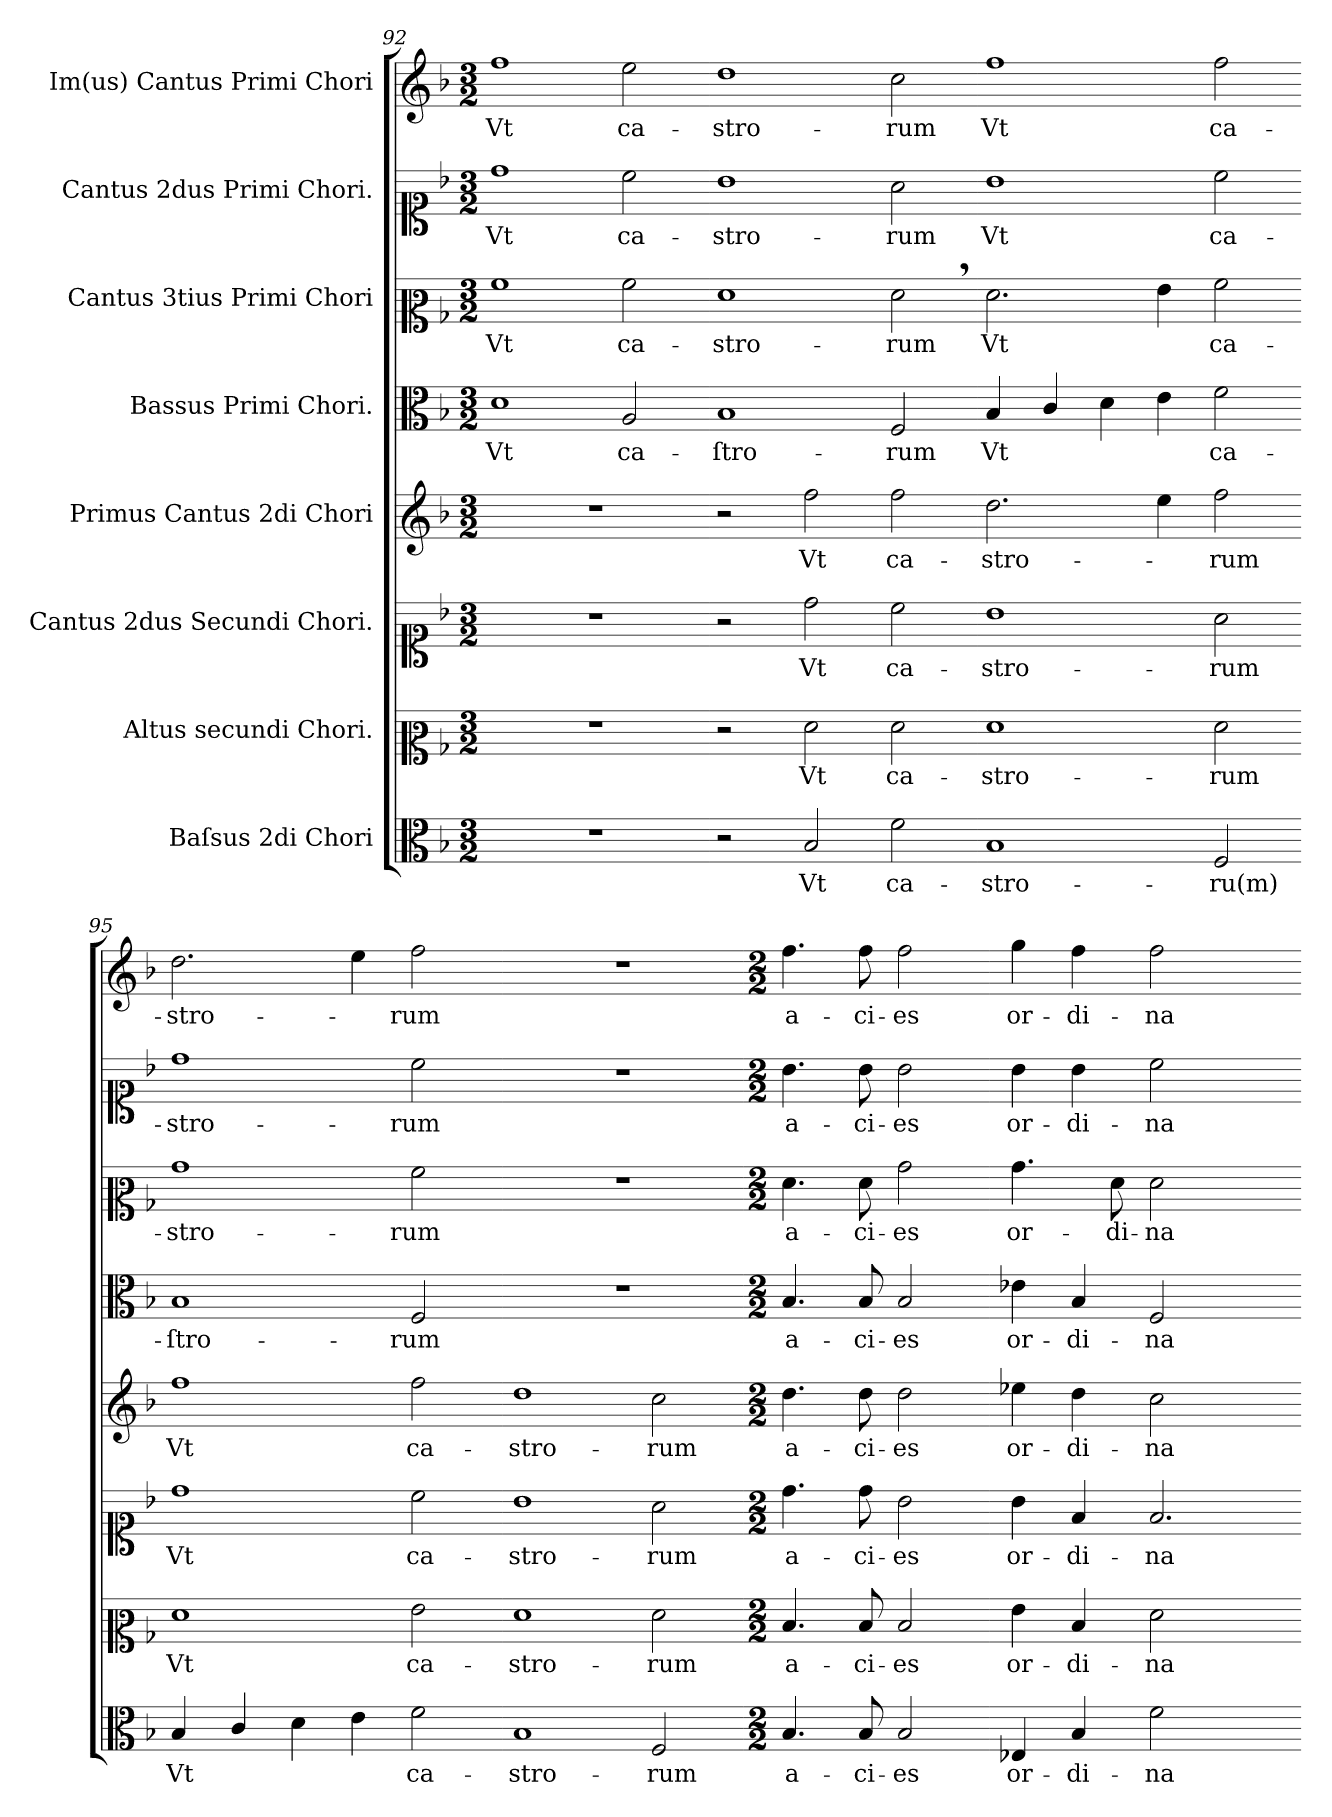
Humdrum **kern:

**kern	**text	**kern	**text	**kern	**text	**kern	**text	**kern	**text	**kern	**text	**kern	**text	**kern	**text
*part8	*part8	*part7	*part7	*part6	*part6	*part5	*part5	*part4	*part4	*part3	*part3	*part2	*part2	*part1	*part1
*staff8	*staff8	*staff7	*staff7	*staff6	*staff6	*staff5	*staff5	*staff4	*staff4	*staff3	*staff3	*staff2	*staff2	*staff1	*staff1
*I"Baſsus 2di Chori	*	*I"Altus secundi Chori.	*	*I"Cantus 2dus Secundi Chori.	*	*I"Primus Cantus 2di Chori	*	*I"Bassus Primi Chori.	*	*I"Cantus 3tius Primi Chori	*	*I"Cantus 2dus Primi Chori.	*	*I"Im(us) Cantus Primi Chori	*
*clefC3	*	*clefC2	*	*clefC1	*	*clefG2	*	*clefC3	*	*clefC2	*	*clefC1	*	*clefG2	*
*k[b-]	*	*k[b-]	*	*k[b-]	*	*k[b-]	*	*k[b-]	*	*k[b-]	*	*k[b-]	*	*k[b-]	*
*M3/2	*	*M3/2	*	*M3/2	*	*M3/2	*	*M3/2	*	*M3/2	*	*M3/2	*	*M3/2	*
=92	=92	=92	=92	=92	=92	=92	=92	=92	=92	=92	=92	=92	=92	=92	=92
1.r	.	1.r	.	1.r	.	1.r	.	1d	Vt	1a	Vt	1dd	Vt	1ff	Vt
.	.	.	.	.	.	.	.	2A/	ca-	2a\	ca-	2cc\	ca-	2ee\	ca-
=93-	=93-	=93-	=93-	=93-	=93-	=93-	=93-	=93-	=93-	=93-	=93-	=93-	=93-	=93-	=93-
2r	.	2r	.	2r	.	2r	.	1B-	-ſtro-	1f	-stro-	1b-	-stro-	1dd	-stro-
2B-/	Vt	2f\	Vt	2dd\	Vt	2ff\	Vt	.	.	.	.	.	.	.	.
2f\	ca-	2f\	ca-	2cc\	ca-	2ff\	ca-	2F/	-rum	2f,<\	-rum	2a\	-rum	2cc\	-rum
=94-	=94-	=94-	=94-	=94-	=94-	=94-	=94-	=94-	=94-	=94-	=94-	=94-	=94-	=94-	=94-
1B-	-stro-	1f	-stro-	1b-	-stro-	2.dd\	-stro-	4B-/	Vt	2.f\	Vt	1b-	Vt	1ff	Vt
.	.	.	.	.	.	.	.	4c/	.	.	.	.	.	.	.
.	.	.	.	.	.	.	.	4d\	.	.	.	.	.	.	.
.	.	.	.	.	.	4ee\	.	4e\	.	4g\	.	.	.	.	.
2F/	-ru(m)	2f\	-rum	2a\	-rum	2ff\	-rum	2f\	ca-	2a\	ca-	2cc\	ca-	2ff\	ca-
=95-	=95-	=95-	=95-	=95-	=95-	=95-	=95-	=95-	=95-	=95-	=95-	=95-	=95-	=95-	=95-
4B-/	Vt	1f	Vt	1dd	Vt	1ff	Vt	1B-	-ſtro-	1b-	-stro-	1dd	-stro-	2.dd\	-stro-
4c/	.	.	.	.	.	.	.	.	.	.	.	.	.	.	.
4d\	.	.	.	.	.	.	.	.	.	.	.	.	.	.	.
4e\	.	.	.	.	.	.	.	.	.	.	.	.	.	4ee\	.
2f\	ca-	2g\	ca-	2cc\	ca-	2ff\	ca-	2F/	-rum	2a\	-rum	2cc\	-rum	2ff\	-rum
=96-	=96-	=96-	=96-	=96-	=96-	=96-	=96-	=96-	=96-	=96-	=96-	=96-	=96-	=96-	=96-
1B-	-stro-	1f	-stro-	1b-	-stro-	1dd	-stro-	1.r	.	1.r	.	1.r	.	1.r	.
2F/	-rum	2f\	-rum	2a\	-rum	2cc\	-rum	.	.	.	.	.	.	.	.
=97-	=97-	=97-	=97-	=97-	=97-	=97-	=97-	=97-	=97-	=97-	=97-	=97-	=97-	=97-	=97-
*M2/2	*	*M2/2	*	*M2/2	*	*M2/2	*	*M2/2	*	*M2/2	*	*M2/2	*	*M2/2	*
4.B-/	a-	4.d/	a-	4.dd\	a-	4.dd\	a-	4.B-/	a-	4.f\	a-	4.b-\	a-	4.ff\	a-
8B-/	-ci-	8d/	-ci-	8dd\	-ci-	8dd\	-ci-	8B-/	-ci-	8f\	-ci-	8b-\	-ci-	8ff\	-ci-
2B-/	-es	2d/	-es	2b-\	-es	2dd\	-es	2B-/	-es	2b-\	-es	2b-\	-es	2ff\	-es
=98-	=98-	=98-	=98-	=98-	=98-	=98-	=98-	=98-	=98-	=98-	=98-	=98-	=98-	=98-	=98-
4E-X/	or-	4g\	or-	4b-\	or-	4ee-X\	or-	4e-X\	or-	4.b-\	or-	4b-\	or-	4gg\	or-
4B-/	-di-	4d/	-di-	4f/	-di-	4dd\	-di-	4B-/	-di-	.	.	4b-\	-di-	4ff\	-di-
.	.	.	.	.	.	.	.	.	.	8f\	-di-	.	.	.	.
2f\	-na-	2f\	-na-	2.f/	-na-	2cc\	-na-	2F/	-na-	2f\	-na-	2cc\	-na-	2ff\	-na-
4ryy	.	4ryy	.	.	.	4ryy	.	4ryy	.	4ryy	.	4ryy	.	4ryy	.
=-	=-	=-	=-	=-	=-	=-	=-	=-	=-	=-	=-	=-	=-	=-	=-
*-	*-	*-	*-	*-	*-	*-	*-	*-	*-	*-	*-	*-	*-	*-	*-
